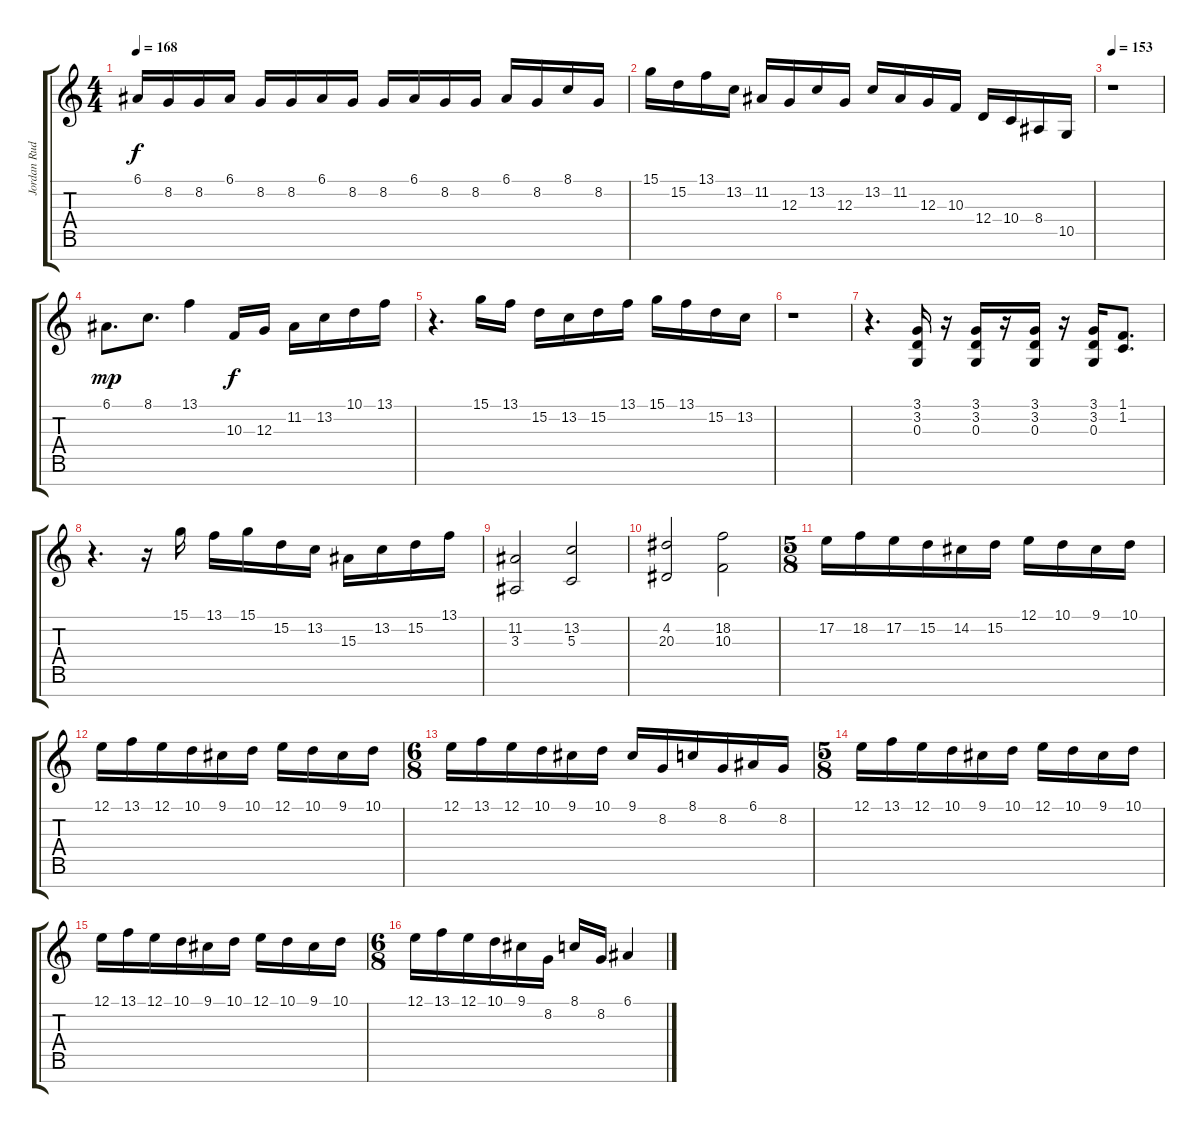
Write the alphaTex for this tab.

\track ("Jordan Rudess Lead 2 (Dual Voice)" "Jordan Rud") {instrument lead2sawtooth}
\staff {score tabs}
\tuning (E4 B3 G3 D3 A2 E2 B1) {hide}
\ts (4 4)
\tempo 168
\clef g2
\ks c
6.1.16{dy f} 8.2.16 8.2.16 6.1.16 8.2.16 8.2.16 6.1.16 8.2.16 8.2.16 6.1.16 8.2.16 8.2.16 6.1.16 8.2.16 8.1.16 8.2.16 |
15.1.16 15.2.16 13.1.16 13.2.16 11.2.16 12.3.16 13.2.16 12.3.16 13.2.16 11.2.16 12.3.16 10.3.16 12.4.16 10.4.16 8.4.16 10.5.16 |
\tempo 153
r.1 |
6.1.8{d dy mp} 8.1.8{d} 13.1.4 10.3.16{dy f} 12.3.16 11.2.16 13.2.16 10.1.16 13.1.16 |
r.4{d} 15.1.16 13.1.16 15.2.16 13.2.16 15.2.16 13.1.16 15.1.16 13.1.16 15.2.16 13.2.16 |
r.1 |
r.4{d} (3.1 3.2 0.3).16{volume 2} r.16 (3.1 3.2 0.3).16 r.16 (3.1 3.2 0.3).16 r.16 (3.1 3.2 0.3).16 (1.1 1.2).8{d} |
r.4{d volume 9} r.16 15.1.16 13.1.16 15.1.16 15.2.16 13.2.16 15.3.16 13.2.16 15.2.16 13.1.16 |
(11.2 3.3).2 (13.2 5.3).2 |
(4.2 20.3).2 (18.2 10.3).2 |
\ts (5 8)
17.2.16{volume 8} 18.2.16 17.2.16 15.2.16 14.2.16 15.2.16 12.1.16 10.1.16 9.1.16 10.1.16 |
12.1.16 13.1.16 12.1.16 10.1.16 9.1.16 10.1.16 12.1.16 10.1.16 9.1.16 10.1.16 |
\ts (6 8)
12.1.16 13.1.16 12.1.16 10.1.16 9.1.16 10.1.16 9.1.16 8.2.16 8.1.16 8.2.16 6.1.16 8.2.16 |
\ts (5 8)
12.1.16 13.1.16 12.1.16 10.1.16 9.1.16 10.1.16 12.1.16 10.1.16 9.1.16 10.1.16 |
12.1.16 13.1.16 12.1.16 10.1.16 9.1.16 10.1.16 12.1.16 10.1.16 9.1.16 10.1.16 |
\ts (6 8)
12.1.16 13.1.16 12.1.16 10.1.16 9.1.16 8.2.16 8.1.16 8.2.16 6.1.4
